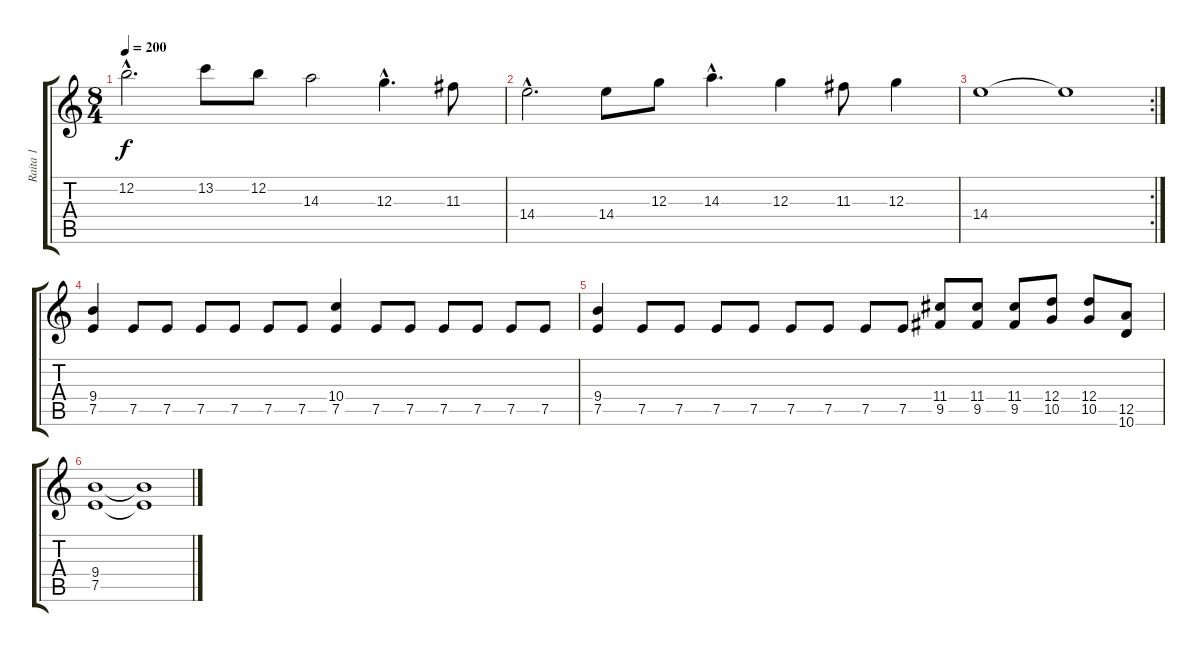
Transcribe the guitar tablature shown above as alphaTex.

\track ("Raita 1" "Raita 1") {instrument overdrivenguitar}
\staff {score tabs}
\tuning (E4 B3 G3 D3 A2 E2) {hide}
\ts (8 4)
\tempo 200
\clef g2
\ks c
12.2{hac}.2{d dy f} 13.2.8 12.2.8 14.3.2 12.3{hac}.4{d} 11.3.8 |
14.4{hac}.2{d} 14.4.8 12.3.8 14.3{hac}.4{d} 12.3.4 11.3.8 12.3.4 |
\rc 2
14.4.1 14.4{t}.1 |
(9.4 7.5).4 7.5.8 7.5.8 7.5.8 7.5.8 7.5.8 7.5.8 (10.4 7.5).4 7.5.8 7.5.8 7.5.8 7.5.8 7.5.8 7.5.8 |
(9.4 7.5).4 7.5.8 7.5.8 7.5.8 7.5.8 7.5.8 7.5.8 7.5.8 7.5.8 (11.4 9.5).8 (11.4 9.5).8 (11.4 9.5).8 (12.4 10.5).8 (12.4 10.5).8 (12.5 10.6).8 |
(9.4 7.5).1 (9.4{t} 7.5{t}).1
